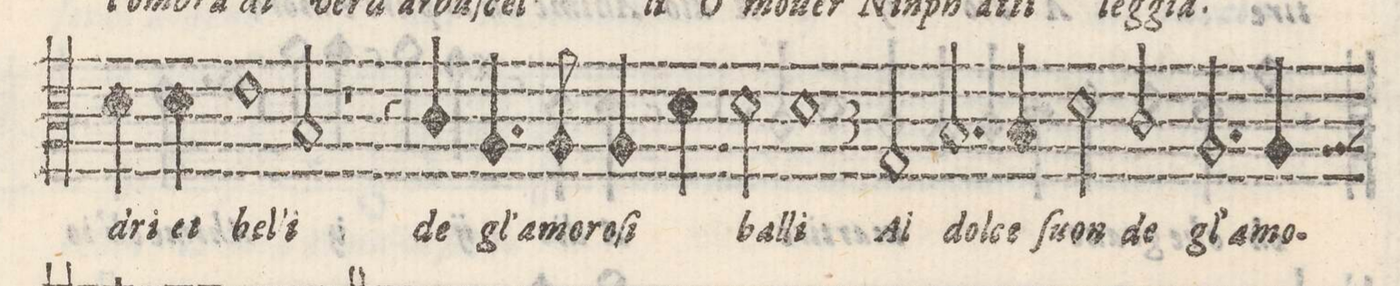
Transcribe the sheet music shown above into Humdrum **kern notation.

**kern	**text
*I"SESTO	*
*clefC3	*
*k[]	*
*met(C)	*
*M4/4	*
4d\	dri
4d\	et
1e\	bel-
=39-	=39-
2B/	li
=40-	=40-
1r	.
=41-	=41-
4r	.
4c/	de
4.A/	gl'a
8A/	mo-
=42-	=42-
4A/	-ro-
4d\	-ſi
2d\	bal-
=43-	=43-
1d	-li
=44-	=44-
*M3/2	*
*met(3)	*
2G/	Al
2.B/	dol-
4B/	-ce
=45-	=45-
2d\	ſuon
2c/	de
2.A/	gl'a-
=46-	=46-
4A/	-mo-
*-	*-
